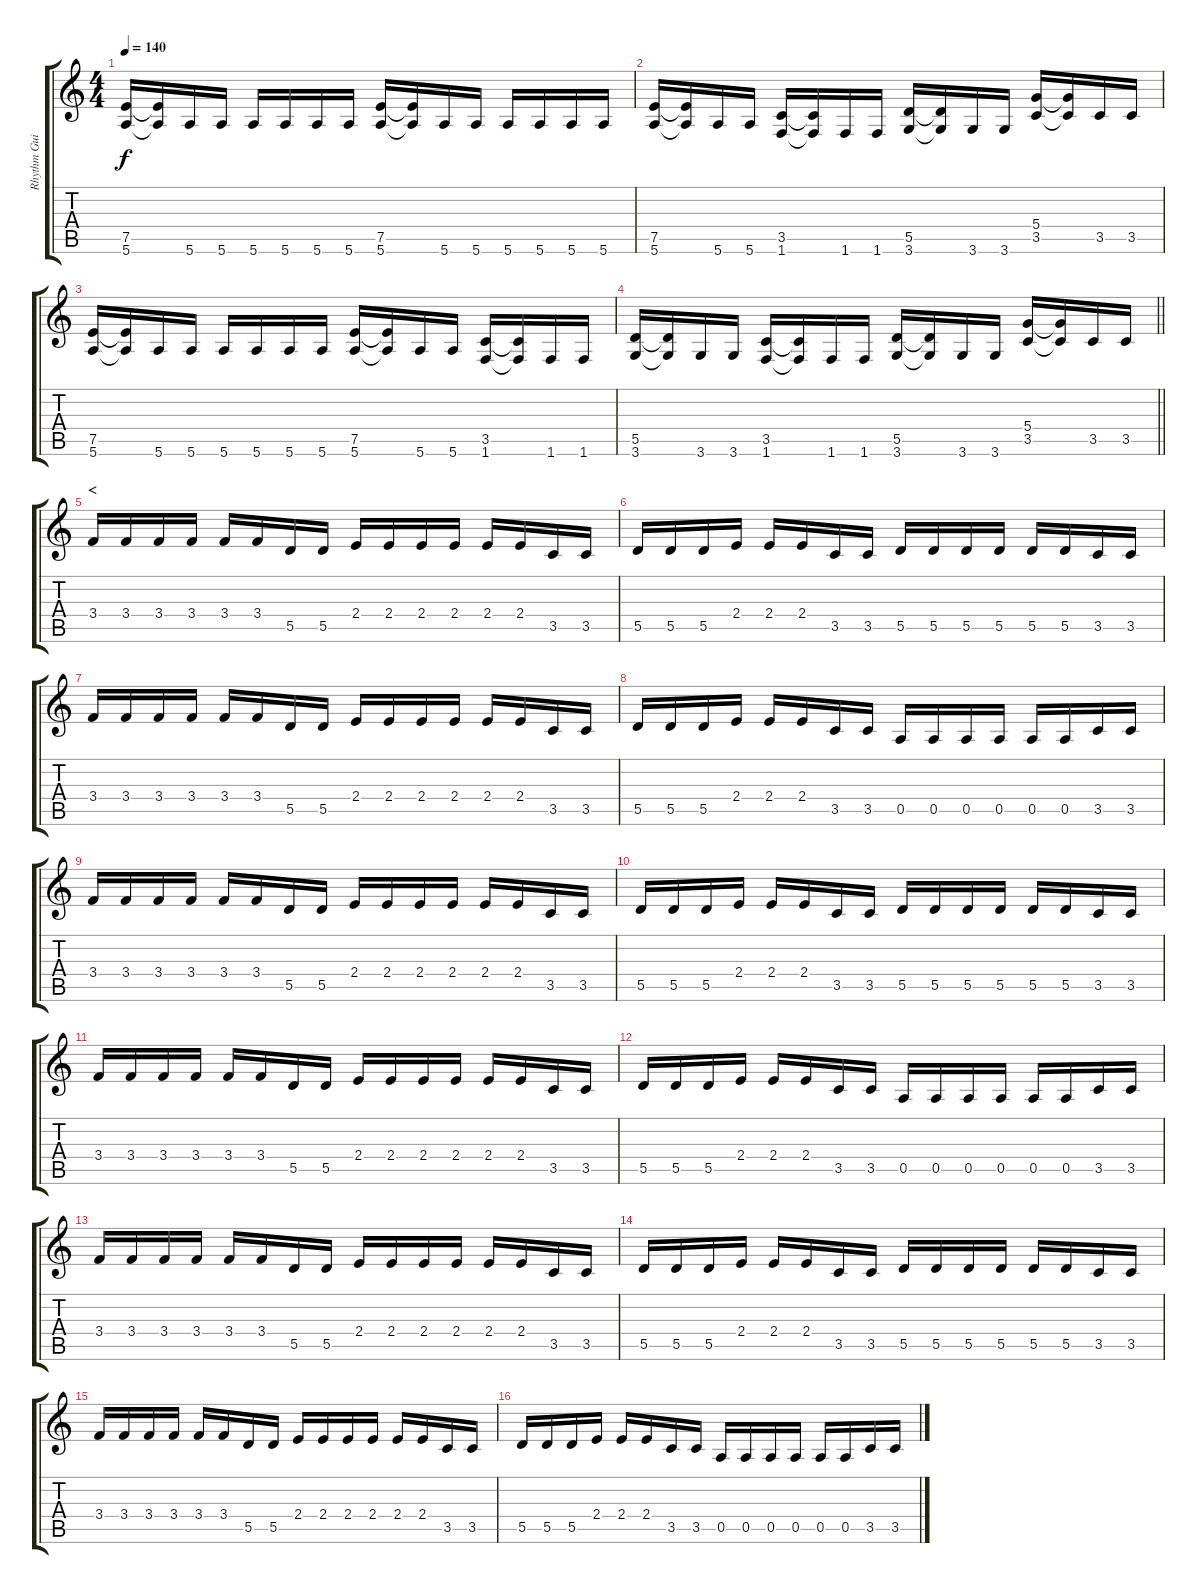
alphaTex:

\track ("Rhythm Guitar" "Rhythm Gui") {instrument distortionguitar}
\staff {score tabs}
\tuning (E4 B3 G3 D3 A2 E2) {hide}
\ts (4 4)
\tempo 140
\clef g2
\ks c
(7.5 5.6).16{dy f} (7.5{t} 5.6{t}).16 5.6.16 5.6.16 5.6.16 5.6.16 5.6.16 5.6.16 (7.5 5.6).16 (7.5{t} 5.6{t}).16 5.6.16 5.6.16 5.6.16 5.6.16 5.6.16 5.6.16 |
(7.5 5.6).16 (7.5{t} 5.6{t}).16 5.6.16 5.6.16 (3.5 1.6).16 (3.5{t} 1.6{t}).16 1.6.16 1.6.16 (5.5 3.6).16 (5.5{t} 3.6{t}).16 3.6.16 3.6.16 (5.4 3.5).16 (5.4{t} 3.5{t}).16 3.5.16 3.5.16 |
(7.5 5.6).16 (7.5{t} 5.6{t}).16 5.6.16 5.6.16 5.6.16 5.6.16 5.6.16 5.6.16 (7.5 5.6).16 (7.5{t} 5.6{t}).16 5.6.16 5.6.16 (3.5 1.6).16 (3.5{t} 1.6{t}).16 1.6.16 1.6.16 |
\barLineRight lightlight
(5.5 3.6).16 (5.5{t} 3.6{t}).16 3.6.16 3.6.16 (3.5 1.6).16 (3.5{t} 1.6{t}).16 1.6.16 1.6.16 (5.5 3.6).16 (5.5{t} 3.6{t}).16 3.6.16 3.6.16 (5.4 3.5).16 (5.4{t} 3.5{t}).16 3.5.16 3.5.16 |
\section ("" "<")
3.4.16 3.4.16 3.4.16 3.4.16 3.4.16 3.4.16 5.5.16 5.5.16 2.4.16 2.4.16 2.4.16 2.4.16 2.4.16 2.4.16 3.5.16 3.5.16 |
5.5.16 5.5.16 5.5.16 2.4.16 2.4.16 2.4.16 3.5.16 3.5.16 5.5.16 5.5.16 5.5.16 5.5.16 5.5.16 5.5.16 3.5.16 3.5.16 |
3.4.16 3.4.16 3.4.16 3.4.16 3.4.16 3.4.16 5.5.16 5.5.16 2.4.16 2.4.16 2.4.16 2.4.16 2.4.16 2.4.16 3.5.16 3.5.16 |
5.5.16 5.5.16 5.5.16 2.4.16 2.4.16 2.4.16 3.5.16 3.5.16 0.5.16 0.5.16 0.5.16 0.5.16 0.5.16 0.5.16 3.5.16 3.5.16 |
3.4.16 3.4.16 3.4.16 3.4.16 3.4.16 3.4.16 5.5.16 5.5.16 2.4.16 2.4.16 2.4.16 2.4.16 2.4.16 2.4.16 3.5.16 3.5.16 |
5.5.16 5.5.16 5.5.16 2.4.16 2.4.16 2.4.16 3.5.16 3.5.16 5.5.16 5.5.16 5.5.16 5.5.16 5.5.16 5.5.16 3.5.16 3.5.16 |
3.4.16 3.4.16 3.4.16 3.4.16 3.4.16 3.4.16 5.5.16 5.5.16 2.4.16 2.4.16 2.4.16 2.4.16 2.4.16 2.4.16 3.5.16 3.5.16 |
5.5.16 5.5.16 5.5.16 2.4.16 2.4.16 2.4.16 3.5.16 3.5.16 0.5.16 0.5.16 0.5.16 0.5.16 0.5.16 0.5.16 3.5.16 3.5.16 |
3.4.16 3.4.16 3.4.16 3.4.16 3.4.16 3.4.16 5.5.16 5.5.16 2.4.16 2.4.16 2.4.16 2.4.16 2.4.16 2.4.16 3.5.16 3.5.16 |
5.5.16 5.5.16 5.5.16 2.4.16 2.4.16 2.4.16 3.5.16 3.5.16 5.5.16 5.5.16 5.5.16 5.5.16 5.5.16 5.5.16 3.5.16 3.5.16 |
3.4.16 3.4.16 3.4.16 3.4.16 3.4.16 3.4.16 5.5.16 5.5.16 2.4.16 2.4.16 2.4.16 2.4.16 2.4.16 2.4.16 3.5.16 3.5.16 |
5.5.16 5.5.16 5.5.16 2.4.16 2.4.16 2.4.16 3.5.16 3.5.16 0.5.16 0.5.16 0.5.16 0.5.16 0.5.16 0.5.16 3.5.16 3.5.16
